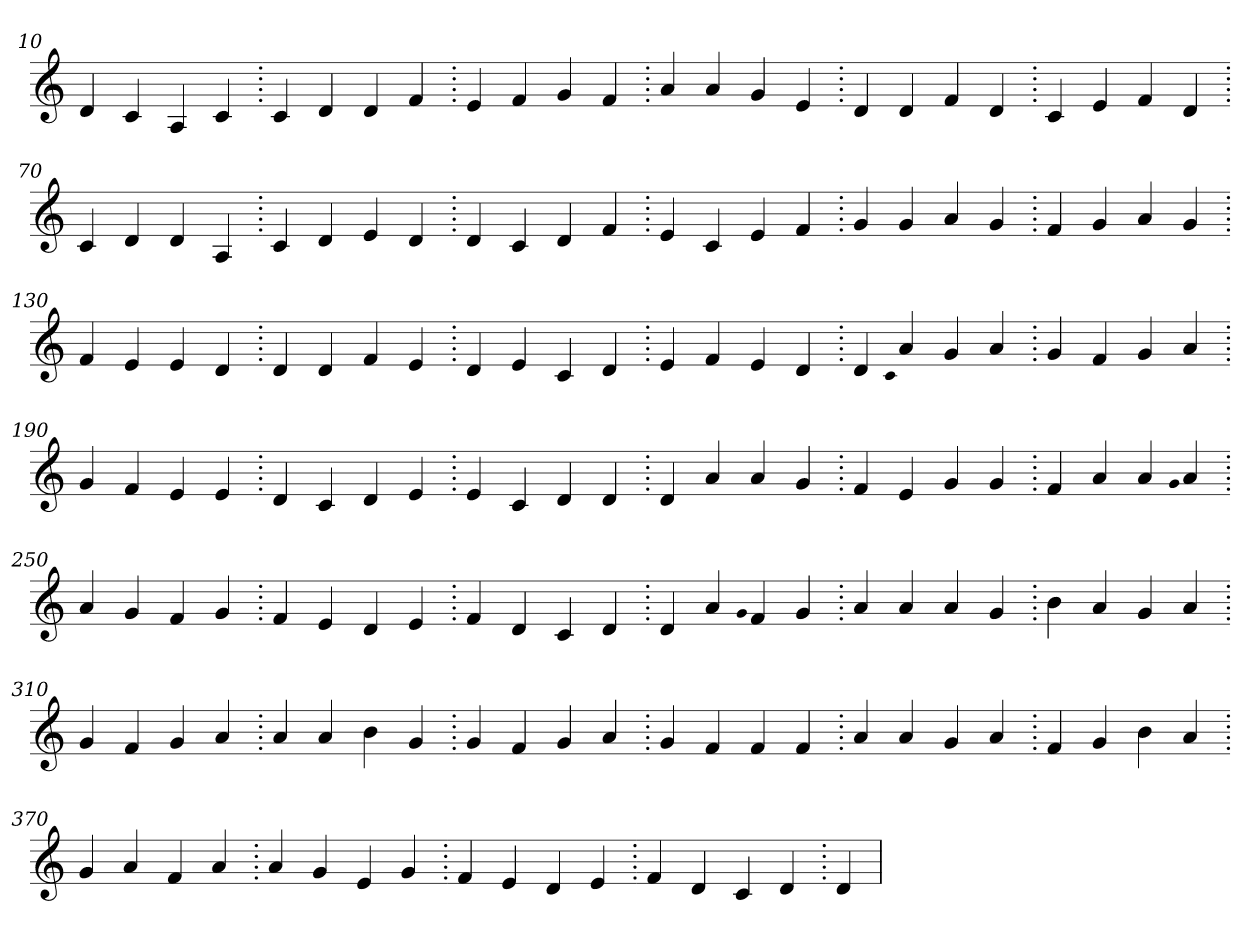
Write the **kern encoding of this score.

**kern
*part1
*staff1
*clefG2
=10.
4d
4c
4A
4c
=20.
4c
4d
4d
4f
=30.
4e
4f
4g
4f
=40.
4a
4a
4g
4e
=50.
4d
4d
4f
4d
=60.
4c
4e
4f
4d
=70.
4c
4d
4d
4A
=80.
4c
4d
4e
4d
=90.
4d
4c
4d
4f
=100.
4e
4c
4e
4f
=110.
4g
4g
4a
4g
=120.
4f
4g
4a
4g
=130.
4f
4e
4e
4d
=140.
4d
4d
4f
4e
=150.
4d
4e
4c
4d
=160.
4e
4f
4e
4d
=170.
4d
qqc
4a
4g
4a
=180.
4g
4f
4g
4a
=190.
4g
4f
4e
4e
=200.
4d
4c
4d
4e
=210.
4e
4c
4d
4d
=220.
4d
4a
4a
4g
=230.
4f
4e
4g
4g
=240.
4f
4a
4a
qqg
4a
=250.
4a
4g
4f
4g
=260.
4f
4e
4d
4e
=270.
4f
4d
4c
4d
=280.
4d
4a
qqg
4f
4g
=290.
4a
4a
4a
4g
=300.
4b
4a
4g
4a
=310.
4g
4f
4g
4a
=320.
4a
4a
4b
4g
=330.
4g
4f
4g
4a
=340.
4g
4f
4f
4f
=350.
4a
4a
4g
4a
=360.
4f
4g
4b
4a
=370.
4g
4a
4f
4a
=380.
4a
4g
4e
4g
=390.
4f
4e
4d
4e
=400.
4f
4d
4c
4d
=410.
4d
=
*-
